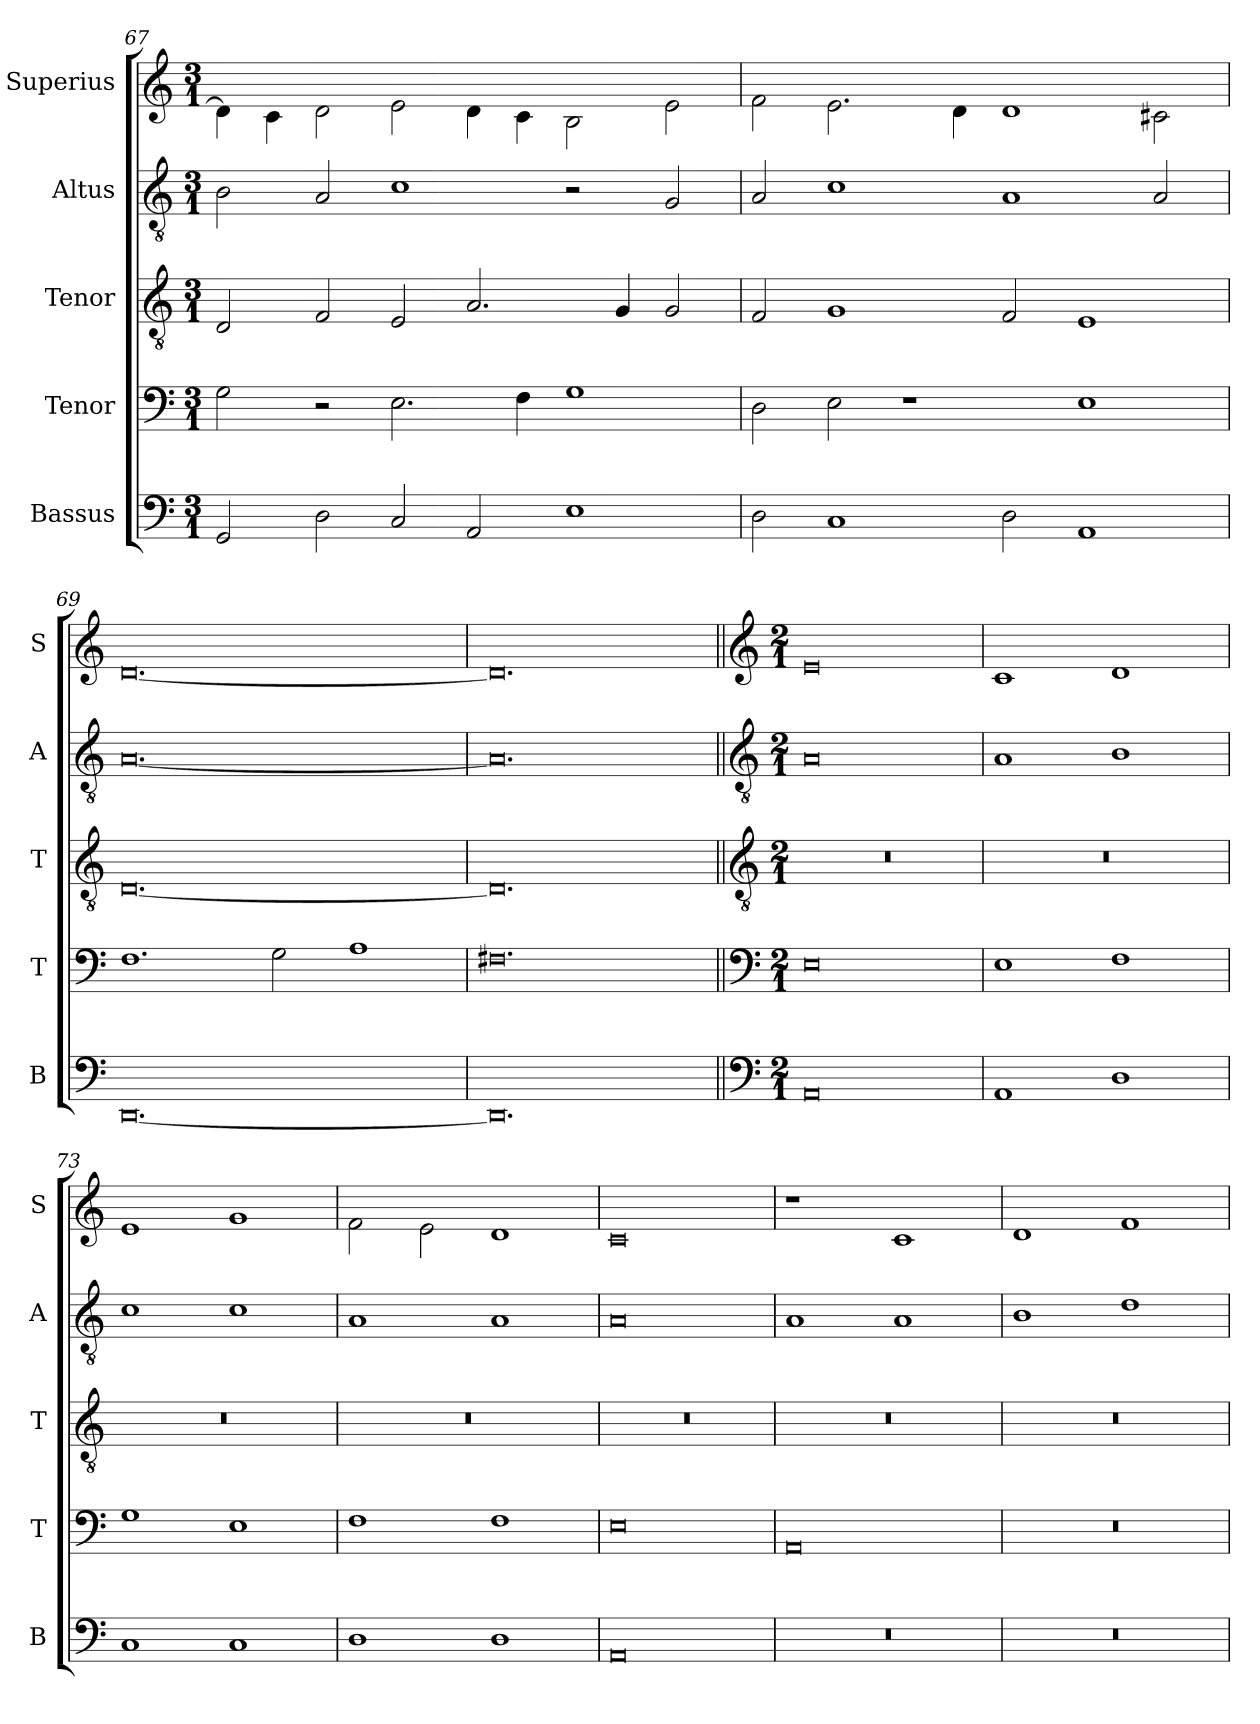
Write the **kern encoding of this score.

**kern	**kern	**kern	**kern	**kern
*part5	*part4	*part3	*part2	*part1
*staff5	*staff4	*staff3	*staff2	*staff1
*I"Bassus	*I"Tenor	*I"Tenor	*I"Altus	*I"Superius
*I'B	*I'T	*I'T	*I'A	*I'S
*clefF4	*clefF4	*clefGv2	*clefGv2	*clefG2
*k[]	*k[]	*k[]	*k[]	*k[]
*M3/1	*M3/1	*M3/1	*M3/1	*M3/1
=67	=67	=67	=67	=67
2GG/	2G\	2D/	2B\	4d\]
.	.	.	.	4c\
2D\	2r	2F/	2A/	2d\
2C/	2.E\	2E/	1c	2e\
2AA/	.	2.A/	.	4d\
.	4F\	.	.	4c\
1E	1G	.	2r	2B\
.	.	4G/	.	.
.	.	2G/	2G/	2e\
=68	=68	=68	=68	=68
2D\	2D\	2F/	2A/	2f\
1C	2E\	1G	1c	2.e\
.	1r	.	.	.
.	.	.	.	4d\
2D\	.	2F/	1A	1d
1AA	1E	1E	.	.
.	.	.	2A/	2c#X\
=69	=69	=69	=69	=69
[0.DD	1.F	[0.D	[0.A	[0.d
.	2G\	.	.	.
.	1A	.	.	.
=70	=70	=70	=70	=70
0.DD]	0.F#X	0.D]	0.A]	0.d]
!!LO:LB:g=z
=71||	=71||	=71||	=71||	=71||
*clefF4	*clefF4	*clefGv2	*clefGv2	*clefG2
*k[]	*k[]	*k[]	*k[]	*k[]
*M2/1	*M2/1	*M2/1	*M2/1	*M2/1
0AA	0E	0r	0A	0e
=72	=72	=72	=72	=72
1AA	1E	0r	1A	1c
1D	1F	.	1B	1d
=73	=73	=73	=73	=73
1C	1G	0r	1c	1e
1C	1E	.	1c	1g
=74	=74	=74	=74	=74
1D	1F	0r	1A	2f\
.	.	.	.	2e\
1D	1F	.	1A	1d
=75	=75	=75	=75	=75
0AA	0E	0r	0A	0c
=76	=76	=76	=76	=76
0r	0AA	0r	1A	1r
.	.	.	1A	1c
=77	=77	=77	=77	=77
0r	0r	0r	1B	1d
.	.	.	1d	1f
=	=	=	=	=
*-	*-	*-	*-	*-
